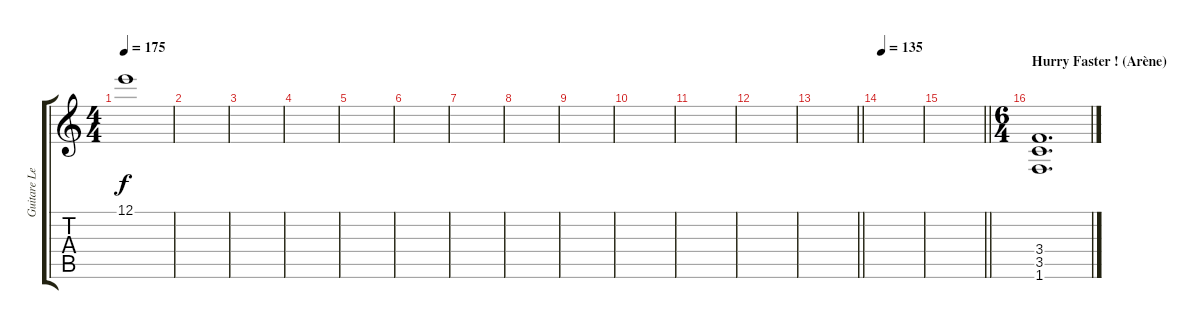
\track ("Guitare Lead" "Guitare Le") {instrument distortionguitar}
\staff {score tabs}
\tuning (E4 B3 G3 D3 A2 E2) {hide}
\ts (4 4)
\tempo 175
\clef g2
\ks c
12.1{t}.1{dy f} |
|
|
|
|
|
|
|
|
|
|
|
\barLineRight lightlight
|
\tempo 135
|
\barLineRight lightlight
|
\ts (6 4)
\section ("" "Hurry Faster ! (Arène) ")
(3.4 3.5 1.6).1{d}
